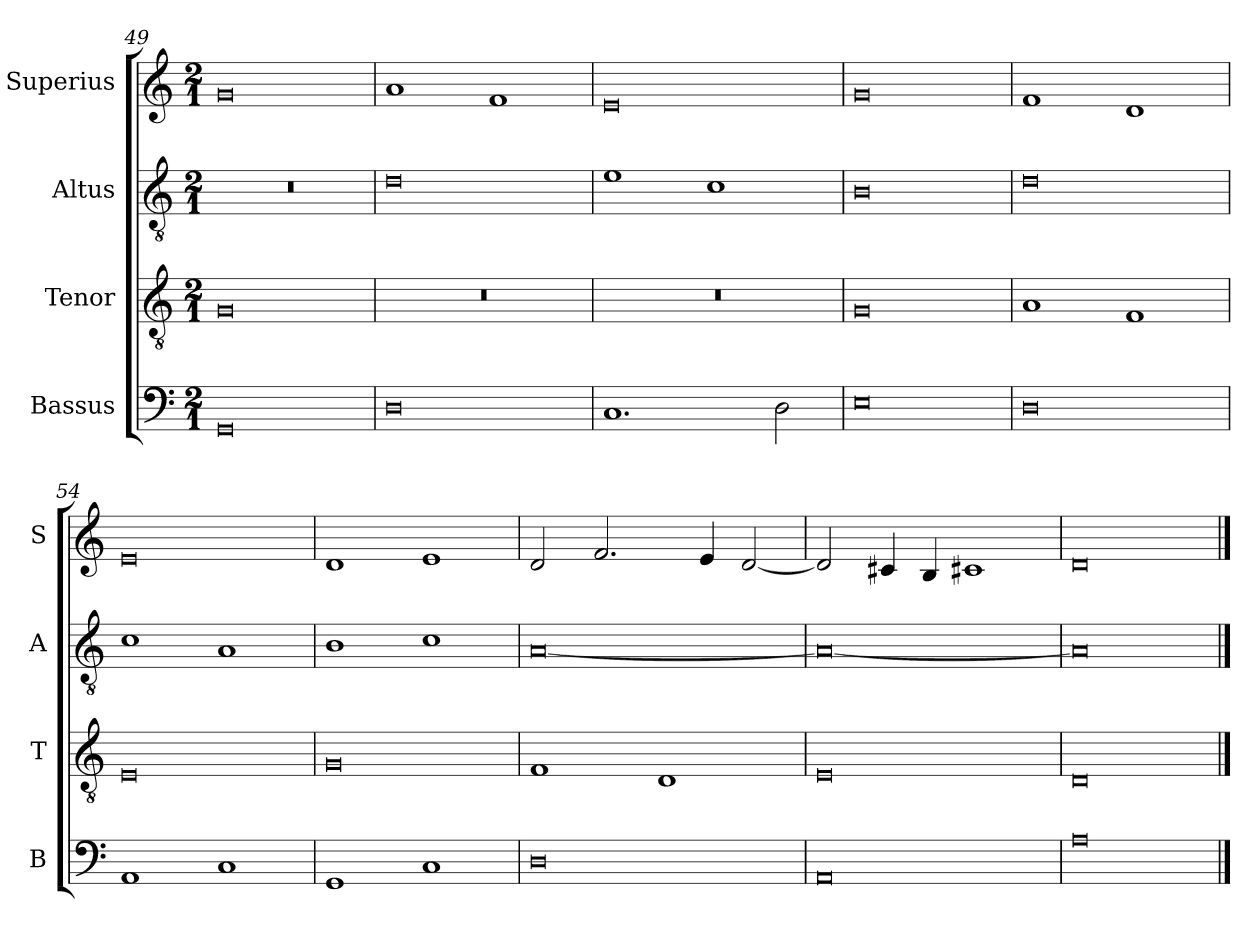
**kern	**kern	**kern	**kern
*part4	*part3	*part2	*part1
*staff4	*staff3	*staff2	*staff1
*I"Bassus	*I"Tenor	*I"Altus	*I"Superius
*I'B	*I'T	*I'A	*I'S
*clefF4	*clefGv2	*clefGv2	*clefG2
*k[]	*k[]	*k[]	*k[]
*M2/1	*M2/1	*M2/1	*M2/1
=49	=49	=49	=49
0GG	0G	0r	0g
=50	=50	=50	=50
0D	0r	0d	1a
.	.	.	1f
=51	=51	=51	=51
1.C	0r	1e	0e
.	.	1c	.
2D\	.	.	.
=52	=52	=52	=52
0E	0G	0B	0g
=53	=53	=53	=53
0D	1A	0d	1f
.	1F	.	1d
=54	=54	=54	=54
1AA	0E	1c	0e
1C	.	1A	.
=55	=55	=55	=55
1GG	0G	1B	1d
1C	.	1c	1e
=56	=56	=56	=56
0D	1F	[0A	2d/
.	.	.	2.f/
.	1D	.	.
.	.	.	4e/
.	.	.	[2d/
=57	=57	=57	=57
0AA	0E	0A_	2d/]
.	.	.	4c#X/
.	.	.	4B/
.	.	.	1c#X
=58	=58	=58	=58
0A	0D	0A]	0d
==	==	==	==
*-	*-	*-	*-
